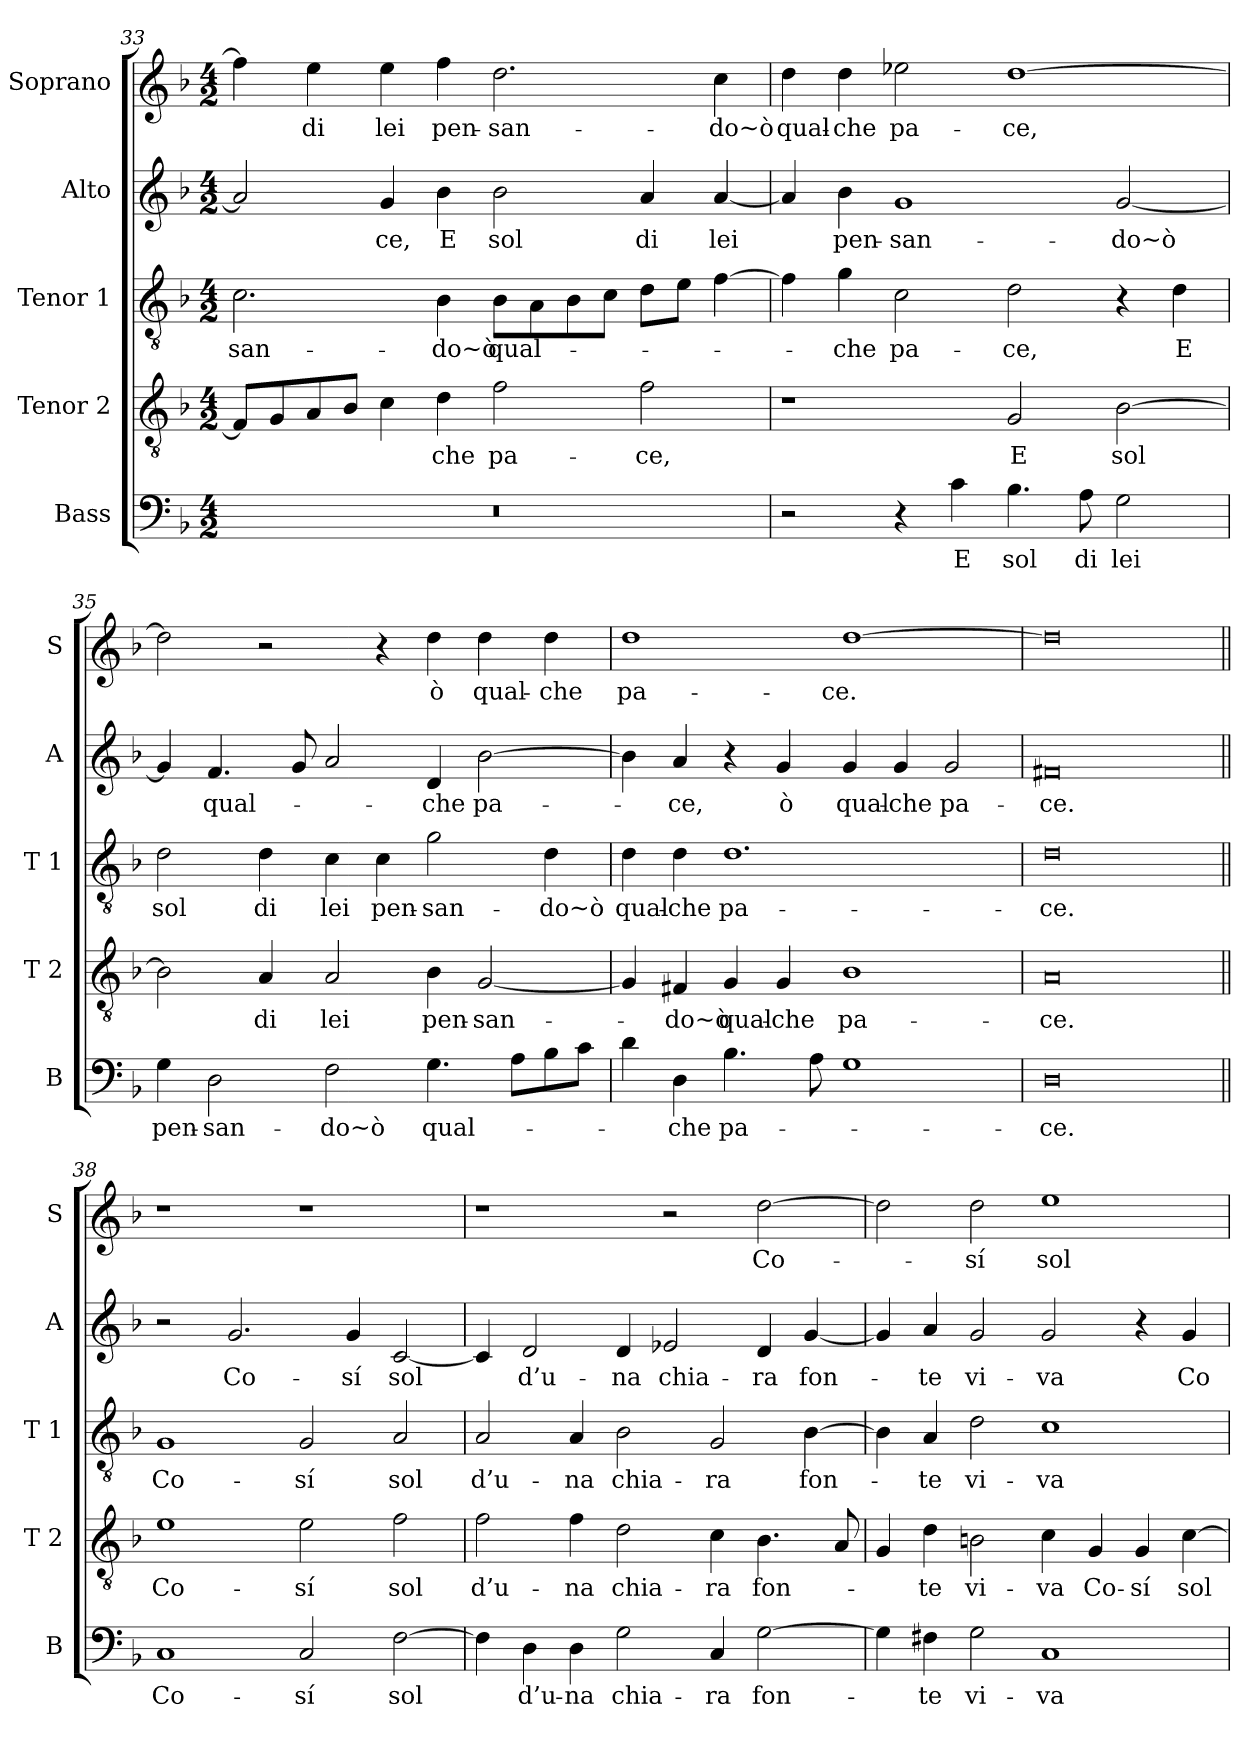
**kern	**text	**kern	**text	**kern	**text	**kern	**text	**kern	**text
*part5	*part5	*part4	*part4	*part3	*part3	*part2	*part2	*part1	*part1
*staff5	*staff5	*staff4	*staff4	*staff3	*staff3	*staff2	*staff2	*staff1	*staff1
*I"Bass	*	*I"Tenor 2	*	*I"Tenor 1	*	*I"Alto	*	*I"Soprano	*
*I'B	*	*I'T 2	*	*I'T 1	*	*I'A	*	*I'S	*
*clefF4	*	*clefGv2	*	*clefGv2	*	*clefG2	*	*clefG2	*
*k[b-]	*	*k[b-]	*	*k[b-]	*	*k[b-]	*	*k[b-]	*
*F:	*	*F:	*	*F:	*	*F:	*	*F:	*
*M4/2	*	*M4/2	*	*M4/2	*	*M4/2	*	*M4/2	*
=33	=33	=33	=33	=33	=33	=33	=33	=33	=33
!	!	!	!	!	!LO:LY:b	!	!	!	!
0r	.	8F/L]	.	2.c\	-san-	2a/]	.	4ff\]	.
.	.	8G/	.	.	.	.	.	.	.
!	!	!	!	!	!	!	!	!	!LO:LY:b
.	.	8A/	.	.	.	.	.	4ee\	di
.	.	8B-/J	.	.	.	.	.	.	.
!	!	!	!	!	!	!	!LO:LY:b	!	!LO:LY:b
.	.	4c\	.	.	.	4g/	-ce,	4ee\	lei
!	!	!	!LO:LY:b	!	!LO:LY:b	!	!LO:LY:b	!	!LO:LY:b
.	.	4d\	-che	4B-\	-do~ò	4b-\	E	4ff\	pen-
!	!	!	!LO:LY:b	!	!LO:LY:b	!	!LO:LY:b	!	!LO:LY:b
.	.	2f\	pa-	8B-\L	qual-	2b-\	sol	2.dd\	-san-
.	.	.	.	8A\	.	.	.	.	.
.	.	.	.	8B-\	.	.	.	.	.
.	.	.	.	8c\J	.	.	.	.	.
!	!	!	!LO:LY:b	!	!	!	!LO:LY:b	!	!
.	.	2f\	-ce,	8d\L	.	4a/	di	.	.
.	.	.	.	8e\J	.	.	.	.	.
!	!	!	!	!	!	!	!LO:LY:b	!	!LO:LY:b
.	.	.	.	[4f\	.	[4a/	lei	4cc\	-do~ò
=34	=34	=34	=34	=34	=34	=34	=34	=34	=34
!	!	!	!	!	!	!	!	!	!LO:LY:b
2r	.	1r	.	4f\]	.	4a/]	.	4dd\	qual-
!	!	!	!	!	!LO:LY:b	!	!LO:LY:b	!	!LO:LY:b
.	.	.	.	4g\	-che	4b-\	pen-	4dd\	-che
!	!	!	!	!	!LO:LY:b	!	!LO:LY:b	!	!LO:LY:b
4r	.	.	.	2c\	pa-	1g	-san-	2ee-X\	pa-
!	!LO:LY:b	!	!	!	!	!	!	!	!
4c\	E	.	.	.	.	.	.	.	.
!	!LO:LY:b	!	!LO:LY:b	!	!LO:LY:b	!	!	!	!LO:LY:b
4.B-\	sol	2G/	E	2d\	-ce,	.	.	[1dd	-ce,
!	!LO:LY:b	!	!	!	!	!	!	!	!
8A\	di	.	.	.	.	.	.	.	.
!	!LO:LY:b	!	!LO:LY:b	!	!	!	!LO:LY:b	!	!
2G\	lei	[2B-\	sol	4r	.	[2g/	-do~ò	.	.
!	!	!	!	!	!LO:LY:b	!	!	!	!
.	.	.	.	4d\	E	.	.	.	.
!!LO:PB:g=z
=35	=35	=35	=35	=35	=35	=35	=35	=35	=35
!	!LO:LY:b	!	!	!	!LO:LY:b	!	!	!	!
4G\	pen-	2B-\]	.	2d\	sol	4g/]	.	2dd\]	.
!	!LO:LY:b	!	!	!	!	!	!LO:LY:b	!	!
2D\	-san-	.	.	.	.	4.f/	qual-	.	.
!	!	!	!LO:LY:b	!	!LO:LY:b	!	!	!	!
.	.	4A/	di	4d\	di	.	.	2r	.
.	.	.	.	.	.	8g/	.	.	.
!	!LO:LY:b	!	!LO:LY:b	!	!LO:LY:b	!	!	!	!
2F\	-do~ò	2A/	lei	4c\	lei	2a/	.	.	.
!	!	!	!	!	!LO:LY:b	!	!	!	!
.	.	.	.	4c\	pen-	.	.	4r	.
!	!LO:LY:b	!	!LO:LY:b	!	!LO:LY:b	!	!LO:LY:b	!	!LO:LY:b
4.G\	qual-	4B-\	pen-	2g\	-san-	4d/	-che	4dd\	ò
!	!	!	!LO:LY:b	!	!	!	!LO:LY:b	!	!LO:LY:b
.	.	[2G/	-san-	.	.	[2b-\	pa-	4dd\	qual-
8A\L	.	.	.	.	.	.	.	.	.
!	!	!	!	!	!LO:LY:b	!	!	!	!LO:LY:b
8B-\	.	.	.	4d\	-do~ò	.	.	4dd\	-che
8c\J	.	.	.	.	.	.	.	.	.
=36	=36	=36	=36	=36	=36	=36	=36	=36	=36
!	!	!	!	!	!LO:LY:b	!	!	!	!LO:LY:b
4d\	.	4G/]	.	4d\	qual-	4b-\]	.	1dd	pa-
!	!LO:LY:b	!	!LO:LY:b	!	!LO:LY:b	!	!LO:LY:b	!	!
4D\	-che	4F#X/	-do~ò	4d\	-che	4a/	-ce,	.	.
!	!LO:LY:b	!	!LO:LY:b	!	!LO:LY:b	!	!	!	!
4.B-\	pa-	4G/	qual-	1.d	pa-	4r	.	.	.
!	!	!	!LO:LY:b	!	!	!	!LO:LY:b	!	!
.	.	4G/	-che	.	.	4g/	ò	.	.
8A\	.	.	.	.	.	.	.	.	.
!	!	!	!LO:LY:b	!	!	!	!LO:LY:b	!	!LO:LY:b
1G	.	1B-	pa-	.	.	4g/	qual-	[1dd	-ce.
!	!	!	!	!	!	!	!LO:LY:b	!	!
.	.	.	.	.	.	4g/	-che	.	.
!	!	!	!	!	!	!	!LO:LY:b	!	!
.	.	.	.	.	.	2g/	pa-	.	.
=37	=37	=37	=37	=37	=37	=37	=37	=37	=37
!	!LO:LY:b	!	!LO:LY:b	!	!LO:LY:b	!	!LO:LY:b	!	!
0D	-ce.	0A	-ce.	0d	-ce.	0f#X	-ce.	0dd]	.
=38||	=38||	=38||	=38||	=38||	=38||	=38||	=38||	=38||	=38||
!	!LO:LY:b	!	!LO:LY:b	!	!LO:LY:b	!	!	!	!
1C	Co-	1e	Co-	1G	Co-	2r	.	1r	.
!	!	!	!	!	!	!	!LO:LY:b	!	!
.	.	.	.	.	.	2.g/	Co-	.	.
!	!LO:LY:b	!	!LO:LY:b	!	!LO:LY:b	!	!	!	!
2C/	-sí	2e\	-sí	2G/	-sí	.	.	1r	.
!	!	!	!	!	!	!	!LO:LY:b	!	!
.	.	.	.	.	.	4g/	-sí	.	.
!	!LO:LY:b	!	!LO:LY:b	!	!LO:LY:b	!	!LO:LY:b	!	!
[2F\	sol	2f\	sol	2A/	sol	[2c/	sol	.	.
!!LO:LB:g=z
=39	=39	=39	=39	=39	=39	=39	=39	=39	=39
!	!	!	!LO:LY:b	!	!LO:LY:b	!	!	!	!
4F\]	.	2f\	d’u-	2A/	d’u-	4c/]	.	1r	.
!	!LO:LY:b	!	!	!	!	!	!LO:LY:b	!	!
4D\	d’u-	.	.	.	.	2d/	d’u-	.	.
!	!LO:LY:b	!	!LO:LY:b	!	!LO:LY:b	!	!	!	!
4D\	-na	4f\	-na	4A/	-na	.	.	.	.
!	!LO:LY:b	!	!LO:LY:b	!	!LO:LY:b	!	!LO:LY:b	!	!
2G\	chia-	2d\	chia-	2B-\	chia-	4d/	-na	.	.
!	!	!	!	!	!	!	!LO:LY:b	!	!
.	.	.	.	.	.	2e-X/	chia-	2r	.
!	!LO:LY:b	!	!LO:LY:b	!	!LO:LY:b	!	!	!	!
4C/	-ra	4c\	-ra	2G/	-ra	.	.	.	.
!	!LO:LY:b	!	!LO:LY:b	!	!	!	!LO:LY:b	!	!LO:LY:b
[2G\	fon-	4.B-\	fon-	.	.	4d/	-ra	[2dd\	Co-
!	!	!	!	!	!LO:LY:b	!	!LO:LY:b	!	!
.	.	.	.	[4B-\	fon-	[4g/	fon-	.	.
.	.	8A/	.	.	.	.	.	.	.
=40	=40	=40	=40	=40	=40	=40	=40	=40	=40
4G\]	.	4G/	.	4B-\]	.	4g/]	.	2dd\]	.
!	!LO:LY:b	!	!LO:LY:b	!	!LO:LY:b	!	!LO:LY:b	!	!
4F#X\	-te	4d\	-te	4A/	-te	4a/	-te	.	.
!	!LO:LY:b	!	!LO:LY:b	!	!LO:LY:b	!	!LO:LY:b	!	!LO:LY:b
2G\	vi-	2Bn\	vi-	2d\	vi-	2g/	vi-	2dd\	-sí
!	!LO:LY:b	!	!LO:LY:b	!	!LO:LY:b	!	!LO:LY:b	!	!LO:LY:b
1C	-va	4c\	-va	1c	-va	2g/	-va	1ee	sol
!	!	!	!LO:LY:b	!	!	!	!	!	!
.	.	4G/	Co-	.	.	.	.	.	.
!	!	!	!LO:LY:b	!	!	!	!	!	!
.	.	4G/	-sí	.	.	4r	.	.	.
!	!	!	!LO:LY:b	!	!	!	!LO:LY:b	!	!
.	.	[4c\	sol	.	.	4g/	Co-	.	.
=	=	=	=	=	=	=	=	=	=
*-	*-	*-	*-	*-	*-	*-	*-	*-	*-
